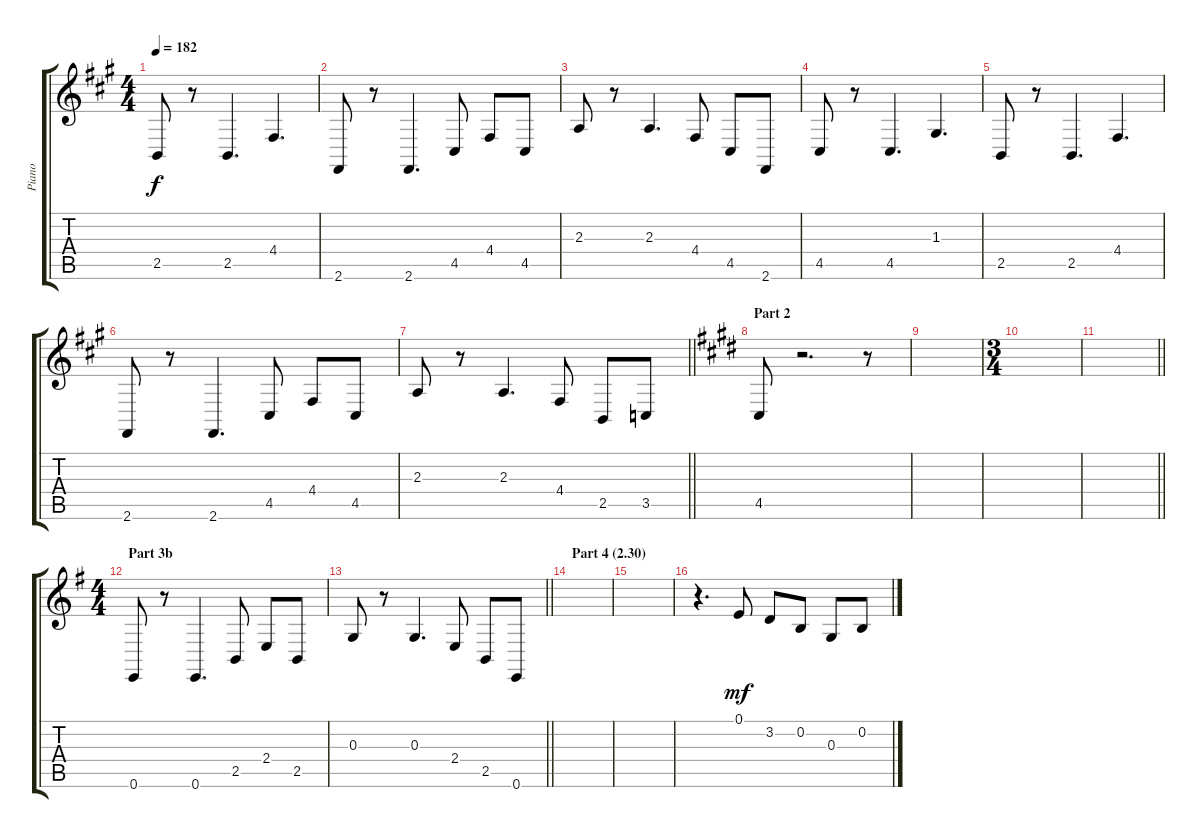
\track ("Piano" "Piano") {instrument electricpiano1}
\staff {score tabs}
\tuning (E4 B3 G3 D3 A2 E2) {hide}
\ts (4 4)
\tempo 182
\clef g2
\ks a
2.5.8{dy f} r.8 2.5.4{d} 4.4.4{d} |
2.6.8 r.8 2.6.4{d} 4.5.8 4.4.8 4.5.8 |
2.3.8 r.8 2.3.4{d} 4.4.8 4.5.8 2.6.8 |
4.5.8 r.8 4.5.4{d} 1.3.4{d} |
2.5.8 r.8 2.5.4{d} 4.4.4{d} |
2.6.8 r.8 2.6.4{d} 4.5.8 4.4.8 4.5.8 |
\barLineRight lightlight
2.3.8 r.8 2.3.4{d} 4.4.8 2.5.8 3.5.8 |
\section ("" "Part 2")
\ks e
4.5.8 r.2{d} r.8 |
|
\ts (3 4)
|
\barLineRight lightlight
|
\ts (4 4)
\section ("" "Part 3b")
\ks g
0.6.8 r.8 0.6.4{d} 2.5.8 2.4.8 2.5.8 |
\barLineRight lightlight
0.3.8 r.8 0.3.4{d} 2.4.8 2.5.8 0.6.8 |
\section ("" "Part 4 (2.30)")
|
|
r.4{d} 0.1.8{dy mf} 3.2.8 0.2.8 0.3.8 0.2.8
